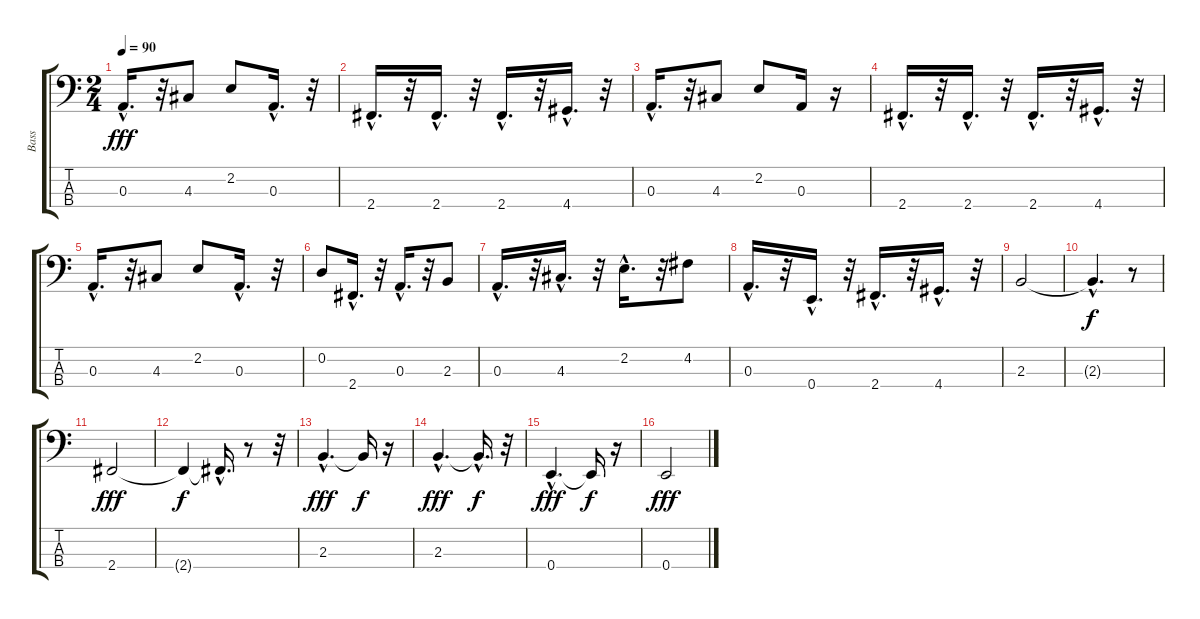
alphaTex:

\track ("Bass    " "Bass    ") {instrument fretlessbass}
\staff {score tabs}
\tuning (G2 D2 A1 E1) {hide}
\ts (2 4)
\tempo 90
\clef f4
\ks c
0.3{hac}.16{d dy fff} r.32 4.3.8 2.2.8 0.3{hac}.16{d} r.32 |
2.4{hac}.16{d} r.32 2.4{hac}.16{d} r.32 2.4{hac}.16{d} r.32 4.4{hac}.16{d} r.32 |
0.3{hac}.16{d} r.32 4.3.8 2.2.8 0.3.16 r.16 |
2.4{hac}.16{d} r.32 2.4{hac}.16{d} r.32 2.4{hac}.16{d} r.32 4.4{hac}.16{d} r.32 |
0.3{hac}.16{d} r.32 4.3.8 2.2.8 0.3{hac}.16{d} r.32 |
0.2.8 2.4{hac}.16{d} r.32 0.3{hac}.16{d} r.32 2.3.8 |
0.3{hac}.16{d} r.32 4.3{hac}.16{d} r.32 2.2{hac}.16{d} r.32 4.2.8 |
0.3{hac}.16{d} r.32 0.4{hac}.16{d} r.32 2.4{hac}.16{d} r.32 4.4{hac}.16{d} r.32 |
2.3.2 |
2.3{hac t}.4{d dy f} r.8 |
2.4.2{dy fff} |
2.4{t}.4{dy f} 2.4{hac t}.16{d} r.8 r.32 |
2.3{hac}.4{d dy fff} 2.3{t}.16{dy f} r.16 |
2.3{hac}.4{d dy fff} 2.3{hac t}.16{d dy f} r.32 |
0.4{hac}.4{d dy fff} 0.4{t}.16{dy f} r.16 |
0.4.2{dy fff}
